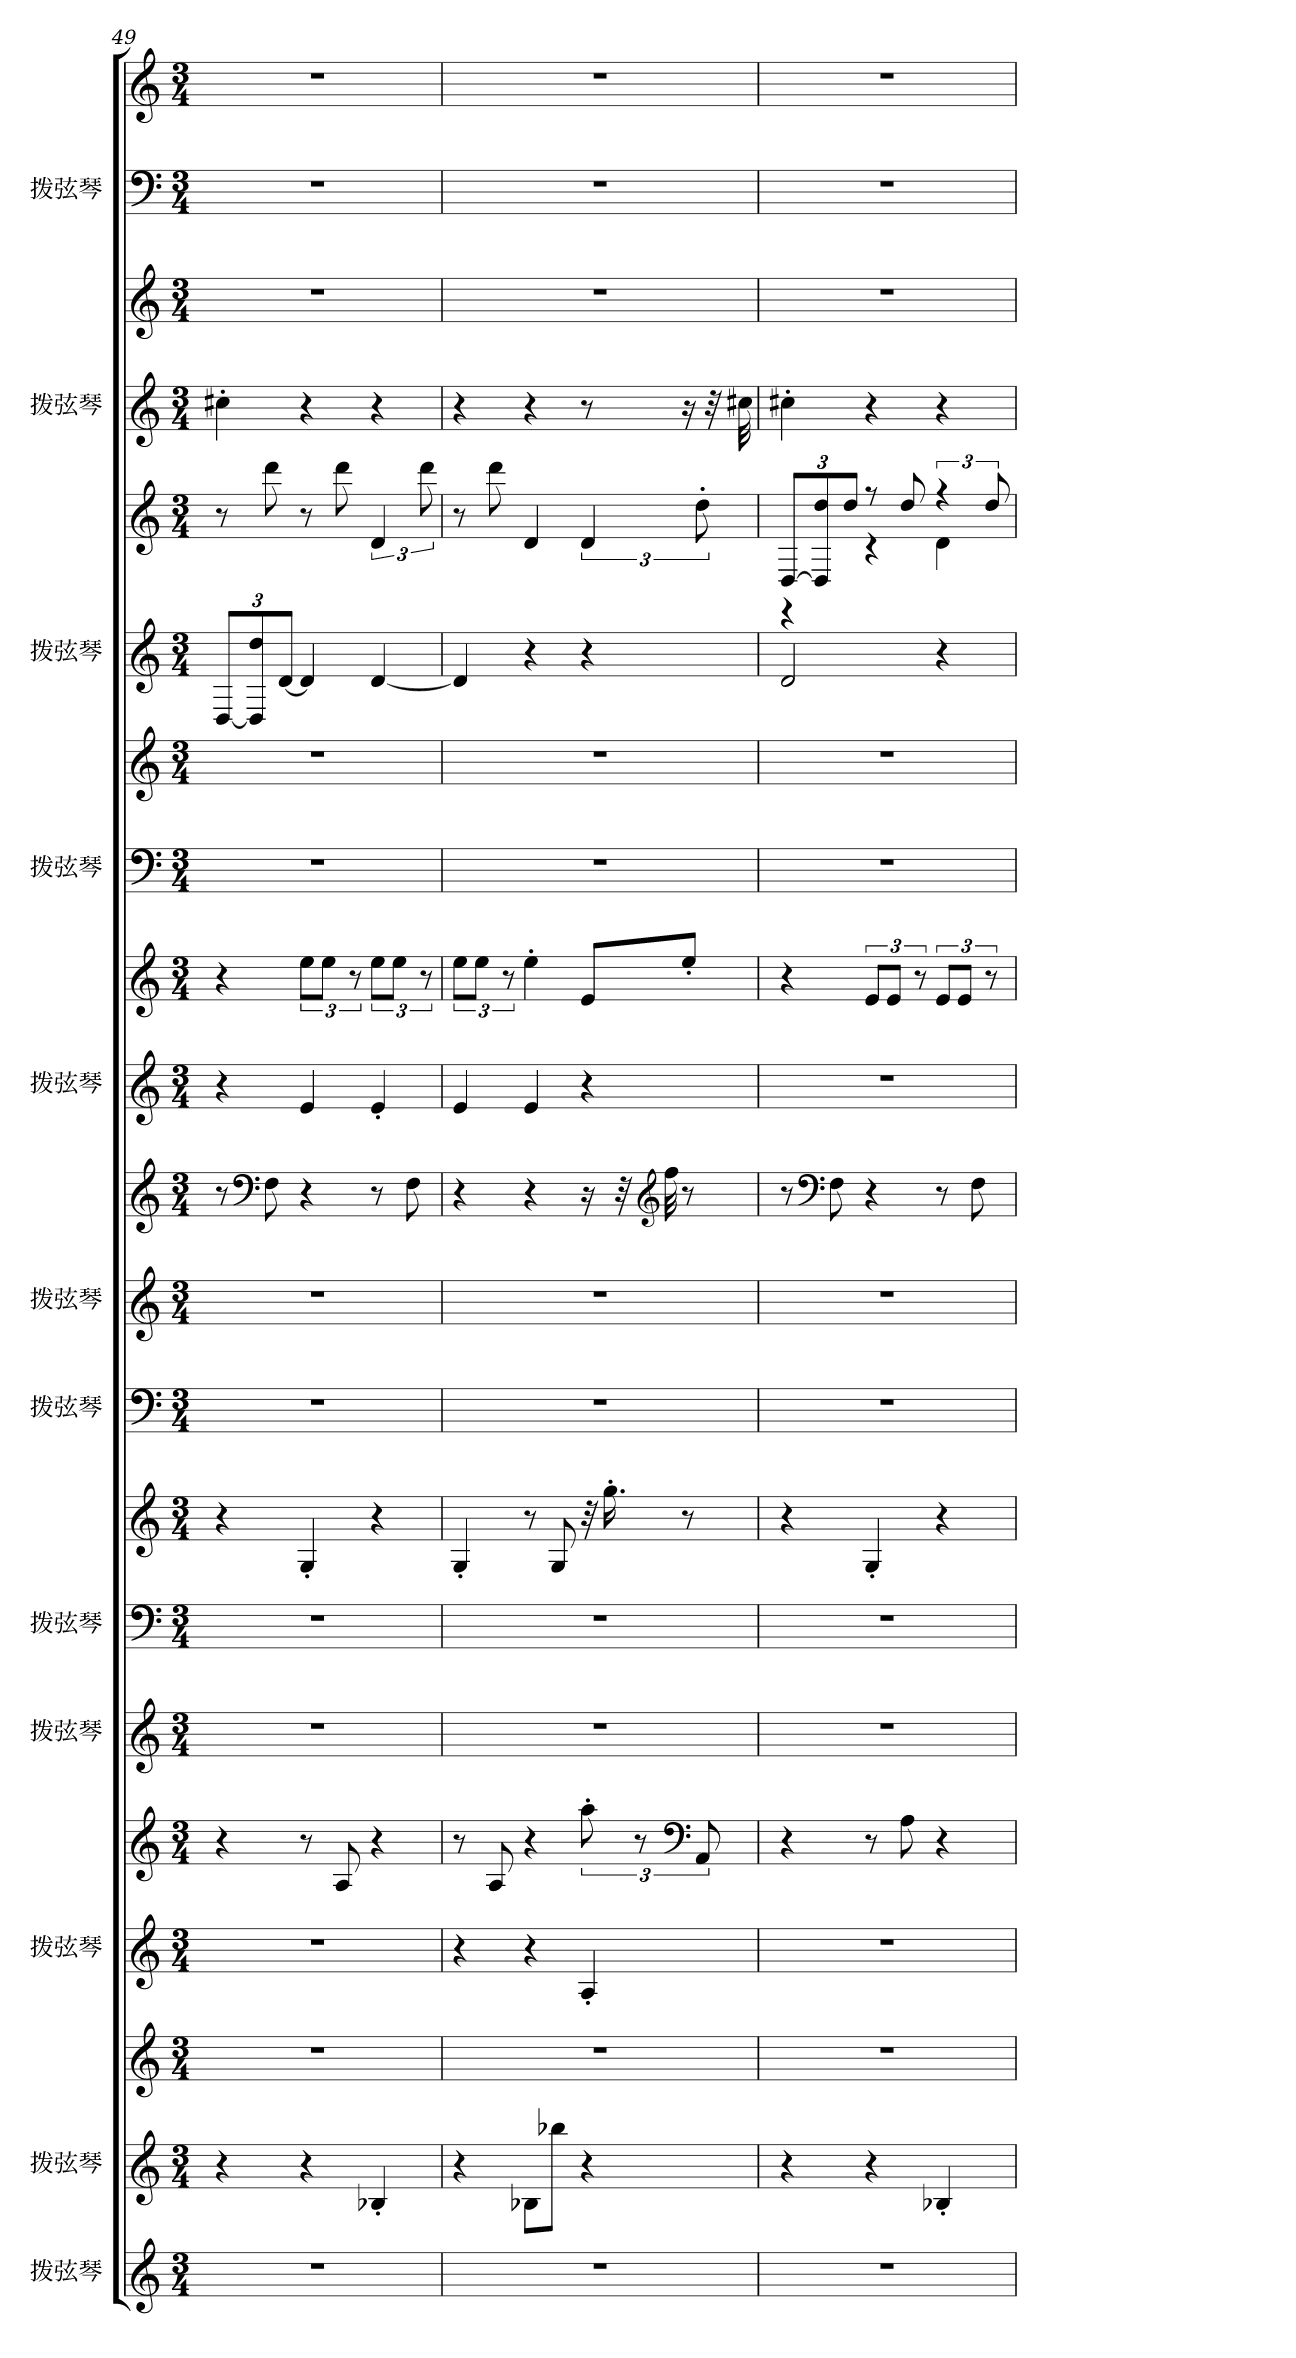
**kern	**kern	**kern	**kern	**kern	**kern	**kern	**kern	**kern	**kern	**kern	**kern	**kern	**kern	**kern	**kern	**kern	**kern	**kern	**kern	**kern
*part12	*part11	*part11	*part10	*part10	*part9	*part8	*part8	*part7	*part6	*part6	*part5	*part5	*part4	*part4	*part3	*part3	*part2	*part2	*part1	*part1
*staff21	*staff20	*staff19	*staff18	*staff17	*staff16	*staff15	*staff14	*staff13	*staff12	*staff11	*staff10	*staff9	*staff8	*staff7	*staff6	*staff5	*staff4	*staff3	*staff2	*staff1
*I"拨弦琴	*I"拨弦琴	*	*I"拨弦琴	*	*I"拨弦琴	*I"拨弦琴	*	*I"拨弦琴	*I"拨弦琴	*	*I"拨弦琴	*	*I"拨弦琴	*	*I"拨弦琴	*	*I"拨弦琴	*	*I"拨弦琴	*
*clefG2	*clefG2	*clefG2	*clefG2	*clefG2	*clefG2	*clefF4	*clefG2	*clefF4	*clefG2	*clefG2	*clefG2	*clefG2	*clefF4	*clefG2	*clefG2	*clefG2	*clefG2	*clefG2	*clefF4	*clefG2
*k[]	*k[]	*k[]	*k[]	*k[]	*k[]	*k[]	*k[]	*k[]	*k[]	*k[]	*k[]	*k[]	*k[]	*k[]	*k[]	*k[]	*k[]	*k[]	*k[]	*k[]
*M3/4	*M3/4	*M3/4	*M3/4	*M3/4	*M3/4	*M3/4	*M3/4	*M3/4	*M3/4	*M3/4	*M3/4	*M3/4	*M3/4	*M3/4	*M3/4	*M3/4	*M3/4	*M3/4	*M3/4	*M3/4
*	*	*	*	*	*	*	*	*	*	*	*	*	*	*	*Xbrackettup	*	*	*	*	*
=49	=49	=49	=49	=49	=49	=49	=49	=49	=49	=49	=49	=49	=49	=49	=49	=49	=49	=49	=49	=49
2.r	4r	2.r	2.r	4r	2.r	2.r	4r	2.r	2.r	8r	4r	4r	2.r	2.r	[12D/L	8r	4cc#X'\	2.r	2.r	2.r
.	.	.	.	.	.	.	.	.	.	.	.	.	.	.	12D/] 12dd/	.	.	.	.	.
*	*	*	*	*	*	*	*	*	*	*clefF4	*	*	*	*	*	*	*	*	*	*
.	.	.	.	.	.	.	.	.	.	8F\	.	.	.	.	.	8ddd\	.	.	.	.
.	.	.	.	.	.	.	.	.	.	.	.	.	.	.	[12d/J	.	.	.	.	.
.	4r	.	.	8r	.	.	4G'/	.	.	4r	4e/	12ee\L	.	.	4d/]	8r	4r	.	.	.
.	.	.	.	.	.	.	.	.	.	.	.	12ee\J	.	.	.	.	.	.	.	.
.	.	.	.	8A/	.	.	.	.	.	.	.	.	.	.	.	8ddd\	.	.	.	.
.	.	.	.	.	.	.	.	.	.	.	.	12r	.	.	.	.	.	.	.	.
.	4B-X'/	.	.	4r	.	.	4r	.	.	8r	4e'/	12ee\L	.	.	[4d/	6d/	4r	.	.	.
.	.	.	.	.	.	.	.	.	.	.	.	12ee\J	.	.	.	.	.	.	.	.
.	.	.	.	.	.	.	.	.	.	8F\	.	.	.	.	.	.	.	.	.	.
.	.	.	.	.	.	.	.	.	.	.	.	12r	.	.	.	12ddd\	.	.	.	.
!!LO:PB:g=z
=50	=50	=50	=50	=50	=50	=50	=50	=50	=50	=50	=50	=50	=50	=50	=50	=50	=50	=50	=50	=50
2.r	4r	2.r	4r	8r	2.r	2.r	4G'/	2.r	2.r	4r	4e/	12ee\L	2.r	2.r	4d/]	8r	4r	2.r	2.r	2.r
.	.	.	.	.	.	.	.	.	.	.	.	12ee\J	.	.	.	.	.	.	.	.
.	.	.	.	8A/	.	.	.	.	.	.	.	.	.	.	.	8ddd\	.	.	.	.
.	.	.	.	.	.	.	.	.	.	.	.	12r	.	.	.	.	.	.	.	.
.	8B-X\L	.	4r	4r	.	.	8r	.	.	4r	4e/	4ee'\	.	.	4r	4d/	4r	.	.	.
.	8bb-X\J	.	.	.	.	.	8G/	.	.	.	.	.	.	.	.	.	.	.	.	.
.	4r	.	4A'/	12aa'\	.	.	32r	.	.	16r	4r	8e/L	.	.	4r	6d/	8r	.	.	.
.	.	.	.	.	.	.	16.gg'\	.	.	.	.	.	.	.	.	.	.	.	.	.
.	.	.	.	.	.	.	.	.	.	32r	.	.	.	.	.	.	.	.	.	.
.	.	.	.	12r	.	.	.	.	.	.	.	.	.	.	.	.	.	.	.	.
*	*	*	*	*	*	*	*	*	*	*clefG2	*	*	*	*	*	*	*	*	*	*
.	.	.	.	.	.	.	.	.	.	32ff\	.	.	.	.	.	.	.	.	.	.
.	.	.	.	.	.	.	8r	.	.	8r	.	8ee'/J	.	.	.	.	16r	.	.	.
*	*	*	*	*clefF4	*	*	*	*	*	*	*	*	*	*	*	*	*	*	*	*
.	.	.	.	12AA/	.	.	.	.	.	.	.	.	.	.	.	12dd'\	.	.	.	.
.	.	.	.	.	.	.	.	.	.	.	.	.	.	.	.	.	32r	.	.	.
.	.	.	.	.	.	.	.	.	.	.	.	.	.	.	.	.	32cc#X\	.	.	.
=51	=51	=51	=51	=51	=51	=51	=51	=51	=51	=51	=51	=51	=51	=51	=51	=51	=51	=51	=51	=51
*	*	*	*	*	*	*	*	*	*	*	*	*	*	*	*	*Xbrackettup	*	*	*	*
*	*	*	*	*	*	*	*	*	*	*	*	*	*	*	*	*^	*	*	*	*
2.r	4r	2.r	2.r	4r	2.r	2.r	4r	2.r	2.r	8r	2.r	4r	2.r	2.r	2d/	[12D/L	4r	4cc#X'\	2.r	2.r	2.r
.	.	.	.	.	.	.	.	.	.	.	.	.	.	.	.	12D/] 12dd/	.	.	.	.	.
*	*	*	*	*	*	*	*	*	*	*clefF4	*	*	*	*	*	*	*	*	*	*	*
.	.	.	.	.	.	.	.	.	.	8F\	.	.	.	.	.	.	.	.	.	.	.
.	.	.	.	.	.	.	.	.	.	.	.	.	.	.	.	12dd/J	.	.	.	.	.
.	4r	.	.	8r	.	.	4G'/	.	.	4r	.	12e/L	.	.	.	8r	4r	4r	.	.	.
.	.	.	.	.	.	.	.	.	.	.	.	12e/J	.	.	.	.	.	.	.	.	.
.	.	.	.	8A\	.	.	.	.	.	.	.	.	.	.	.	8dd/	.	.	.	.	.
.	.	.	.	.	.	.	.	.	.	.	.	12r	.	.	.	.	.	.	.	.	.
*	*	*	*	*	*	*	*	*	*	*	*	*	*	*	*	*brackettup	*	*	*	*	*
.	4B-X'/	.	.	4r	.	.	4r	.	.	8r	.	12e/L	.	.	4r	6r	4d\	4r	.	.	.
.	.	.	.	.	.	.	.	.	.	.	.	12e/J	.	.	.	.	.	.	.	.	.
.	.	.	.	.	.	.	.	.	.	8F\	.	.	.	.	.	.	.	.	.	.	.
.	.	.	.	.	.	.	.	.	.	.	.	12r	.	.	.	12dd/	.	.	.	.	.
*	*	*	*	*	*	*	*	*	*	*	*	*	*	*	*	*v	*v	*	*	*	*
=	=	=	=	=	=	=	=	=	=	=	=	=	=	=	=	=	=	=	=	=
*-	*-	*-	*-	*-	*-	*-	*-	*-	*-	*-	*-	*-	*-	*-	*-	*-	*-	*-	*-	*-
